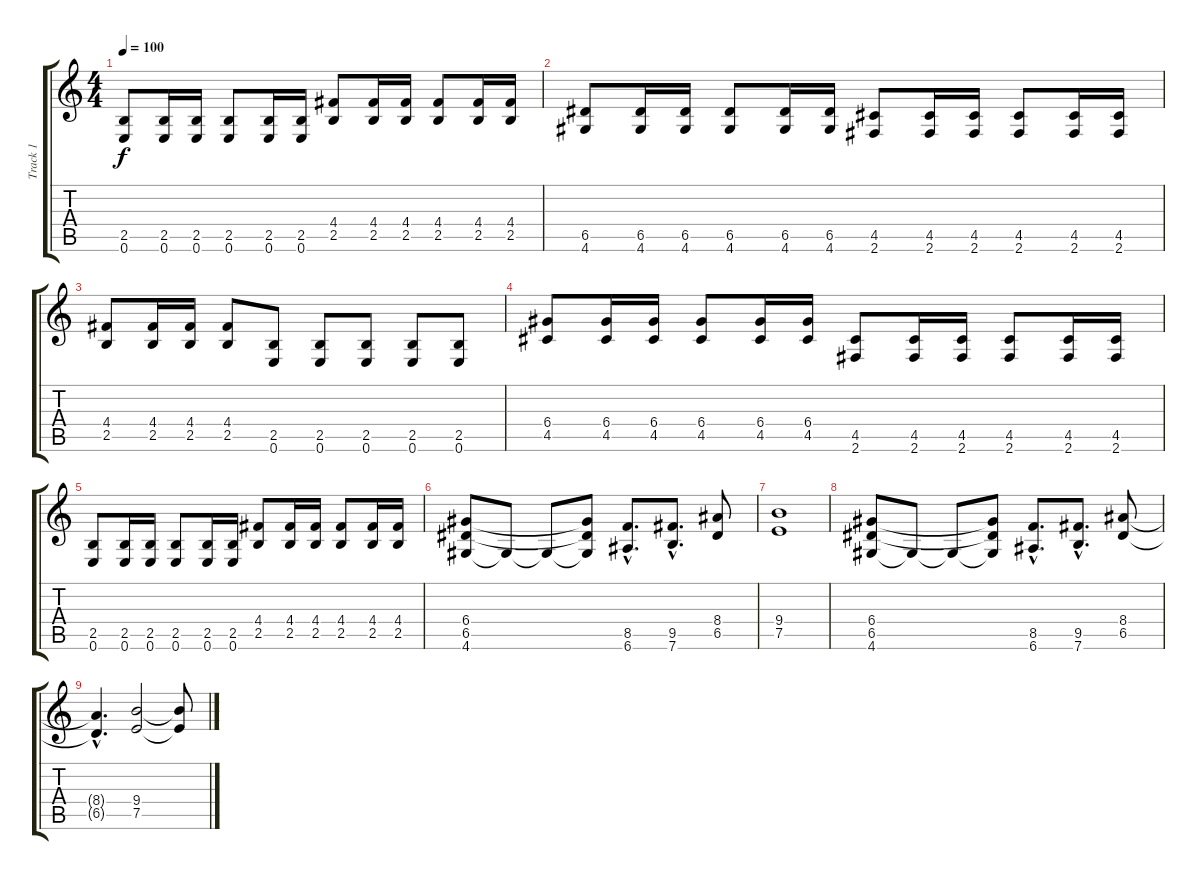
\track ("Track 1" "Track 1") {instrument distortionguitar}
\staff {score tabs}
\tuning (E4 B3 G3 D3 A2 E2) {hide}
\ts (4 4)
\tempo 100
\clef g2
\ks c
(2.5 0.6).8{dy f} (2.5 0.6).16 (2.5 0.6).16 (2.5 0.6).8 (2.5 0.6).16 (2.5 0.6).16 (4.4 2.5).8 (4.4 2.5).16 (4.4 2.5).16 (4.4 2.5).8 (4.4 2.5).16 (4.4 2.5).16 |
(6.5 4.6).8 (6.5 4.6).16 (6.5 4.6).16 (6.5 4.6).8 (6.5 4.6).16 (6.5 4.6).16 (4.5 2.6).8 (4.5 2.6).16 (4.5 2.6).16 (4.5 2.6).8 (4.5 2.6).16 (4.5 2.6).16 |
(4.4 2.5).8 (4.4 2.5).16 (4.4 2.5).16 (4.4 2.5).8 (2.5 0.6).8 (2.5 0.6).8 (2.5 0.6).8 (2.5 0.6).8 (2.5 0.6).8 |
(6.4 4.5).8 (6.4 4.5).16 (6.4 4.5).16 (6.4 4.5).8 (6.4 4.5).16 (6.4 4.5).16 (4.5 2.6).8 (4.5 2.6).16 (4.5 2.6).16 (4.5 2.6).8 (4.5 2.6).16 (4.5 2.6).16 |
(2.5 0.6).8 (2.5 0.6).16 (2.5 0.6).16 (2.5 0.6).8 (2.5 0.6).16 (2.5 0.6).16 (4.4 2.5).8 (4.4 2.5).16 (4.4 2.5).16 (4.4 2.5).8 (4.4 2.5).16 (4.4 2.5).16 |
(6.4 6.5 4.6).8 4.6{t}.8 4.6{t}.8 (6.4{t} 6.5{t} 4.6{t}).8 (8.5{hac} 6.6{hac}).8{d} (9.5{hac} 7.6{hac}).8{d} (8.4 6.5).8 |
(9.4 7.5).1 |
(6.4 6.5 4.6).8 4.6{t}.8 4.6{t}.8 (6.4{t} 6.5{t} 4.6{t}).8 (8.5{hac} 6.6{hac}).8{d} (9.5{hac} 7.6{hac}).8{d} (8.4 6.5).8 |
(8.4{hac t} 6.5{hac t}).4{d} (9.4 7.5).2 (9.4{t} 7.5{t}).8
